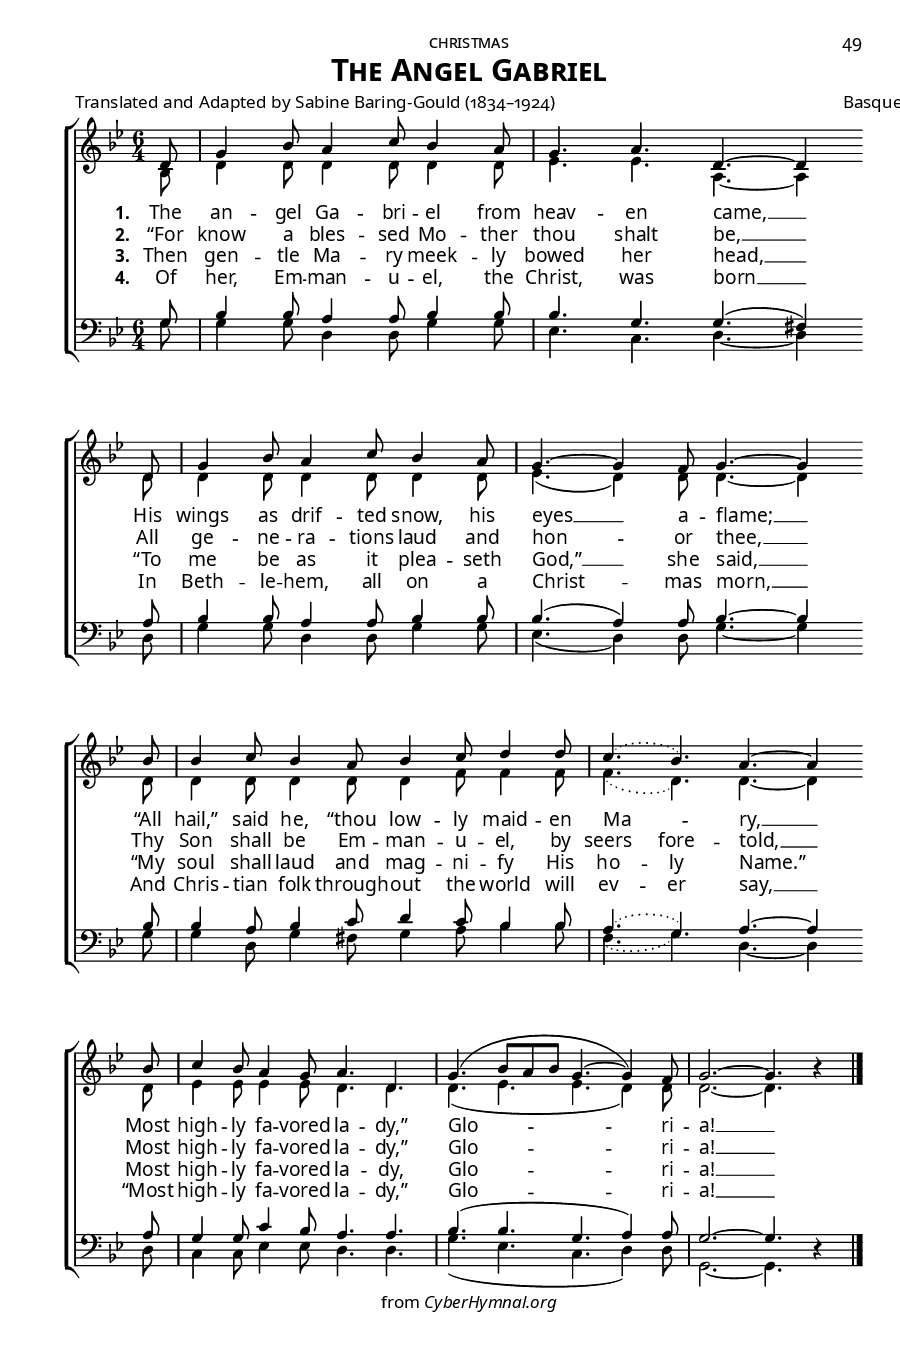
\version "2.14.2"
\include "util.ly"
\header {
  title = \markup{\override #'(font-name . "Garamond Premier Pro Semibold"){ \abs-fontsize #15 \smallCapsOldStyle"The Angel Gabriel"}}
  poet = \markup\oldStyleNum"Translated and Adapted by Sabine Baring-Gould (1834–1924)"
  composer = \markup\oldStyleNum"Basque Carol"
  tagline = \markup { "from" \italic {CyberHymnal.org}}
}
\paper {
  %print-all-headers = ##f
  paper-height = 9\in
  paper-width = 6\in
  indent = 0\in
  %system-system-spacing = #'((basic-distance . 10) (padding . 0))
  %system-system-spacing =
  %  #'((basic-distance . 0)
  %     (minimum-distance . 0)
  %     (padding . -0.35)
  %     (stretchability . 100))
  ragged-last-bottom = ##f
  ragged-bottom = ##f
  two-sided = ##t
  inner-margin = 0.5\in
  outer-margin = 0.25\in
  top-margin = 0.25\in
  bottom-margin = 0.25\in
  first-page-number = #049
  print-first-page-number = ##t
  headerLine = \markup{\override #'(font-name . "Garamond Premier Pro") \smallCapsOldStyle"christmas"}
  oddHeaderMarkup = \markup\fill-line{
     \override #'(font-name . "Garamond Premier Pro")\abs-fontsize #8.5
     \combine 
        \fill-line{"" \on-the-fly #print-page-number-check-first
        \oldStylePageNum""
        }
        \fill-line{\headerLine}
  }
  evenHeaderMarkup = \markup {
     \override #'(font-name . "Garamond Premier Pro")\abs-fontsize #8.5
     \combine
        \on-the-fly #print-page-number-check-first
        \oldStylePageNum""
        \fill-line{\headerLine}
  }
}
#(set-global-staff-size 15) \paper{ #(define fonts (make-pango-font-tree "GoudyOlSt BT" "Garamond Premier Pro" "Garamond Premier Pro" (/ 15 20))) }
global = {
  \key bes \major
  \time 6/4
}

sopMusic = \relative c' {
  \partial 8 d8 |
  \partial 8*9 g4 bes8 a4 c8 bes4 a8 |
  g4. a d,~ d4 \bar""\break d8 |
  
  \partial 8*9 g4 bes8 a4 c8 bes4 a8 |
  g4.~ g4 f8 g4.~ g4 \bar""\break bes8 |
  
  bes4 c8 bes4 a8 bes4 c8 d4 d8 |
  \slurDotted c4.( bes) \slurSolid a4.~ a4 \bar""\break bes8 |
  
  c4 bes8 a4 g8 a4. d, |
  g4.( bes8[ a bes] g4.~ g4) f8 |
  \partial 8*11 g2.~ g4. bes4\rest \bar "|."
}
sopWords = \lyricmode {
  
}

altoMusic = \relative c' {
  bes8 |
  d4 d8 d4 d8 d4 d8 |
  ees4. ees a,~ a4 d8 |
  
  d4 d8 d4 d8 d4 d8 |
  ees4.( d4) d8 d4.~ d4 d8 |
  
  d4 d8 d4 d8 d4 f8 f4 f8 |
  \slurDotted f4.( d) \slurSolid d4.~ d4 d8 |
  
  ees4 ees8 ees4 ees8 d4. d4. |
  d4.( ees ees d4) d8 |
  d2.~ d4. s4 \bar "|."
}
altoWords = \lyricmode {
  \dropLyricsV
  \set stanza = #"1. "
  The an -- gel Ga -- bri -- el from heav -- en came, __
  His wings as drif -- ted snow, his eyes __ a -- flame; __
  “All hail,” said he, “thou low -- ly maid -- en Ma -- ry, __
  Most high -- ly fa -- vored la -- dy,” Glo -- ri -- a! __
}
altoWordsII = \lyricmode {
  \dropLyricsV
  \set stanza = #"2. "
  “For know a bles -- sed Mo -- ther thou shalt be, __
  All ge -- ne -- ra -- tions laud and hon -- or thee, __
  Thy Son shall be Em -- man -- u -- el, by
  \set ignoreMelismata = ##t
  seers fore -- 
  \unset ignoreMelismata
  told, __
  Most high -- ly fa -- vored la -- dy,”
  Glo -- ri -- a! __
}
altoWordsIII = \lyricmode {
  \dropLyricsV
  \set stanza = #"3. "
  Then gen -- tle Ma -- ry meek -- ly bowed her head, __
  “To me be as it plea -- seth God,” __ she said, __
  “My soul shall laud and mag -- ni -- fy His
  \set ignoreMelismata = ##t
  ho -- ly
  \unset ignoreMelismata
  Name.”
%8.5x11 __
  Most high -- ly fa -- vored la -- dy,
  Glo -- ri -- a! __
}
altoWordsIV = \lyricmode {
  \dropLyricsV
  \set stanza = #"4. "
  Of her, Em -- man -- u -- el, the Christ, was born __
  In Beth -- le -- hem, all on a Christ -- mas morn, __
  And Chris -- tian folk through -- out the world will
  \set ignoreMelismata = ##t
  ev -- er
  \unset ignoreMelismata
  say, __
  “Most high -- ly fa -- vored la -- dy,”
  Glo -- ri -- a! __
}

tenorMusic = \relative c' {
  g8 |
  bes4 bes8 a4 a8 bes4 bes8 |
  bes4. g g( fis4) a8 |
  
  bes4 bes8 a4 a8 bes4 bes8 |
  bes4.( a4) a8 bes4.~ bes4 bes8 |
  
  bes4 a8 bes4 c8 d4 c8 bes4 bes8 |
  \slurDotted a4.( g) \slurSolid a~ a4 a8 |
  
  g4 g8 c4 bes8 a4. a |
  bes4.( bes g a4) a8 |
  g2.~ g4. d4\rest \bar "|."
}
tenorWords = \lyricmode {

}

bassMusic = \relative c' {
  g8 |
  g4 g8 d4 d8 g4 g8 |
  ees4. c d~ d4 d8 |
  
  g4 g8 d4 d8 g4 g8 |
  ees4.( d4) d8 g4.~ g4 g8 |
  
  g4 d8 g4 fis8 g4 a8 bes4 bes8 |
  \slurDotted f4.( g) \slurSolid d4.~ d4 d8 |
  
  c4 c8 ees4 ees8 d4. d |
  g( ees c d4) d8 |
  g,2.~ g4. s4 \bar "|."
}
bassWords = \lyricmode {

}

\score {
  <<
   \new ChoirStaff <<
    \new Staff = women <<
      \new Voice = "sopranos" { \voiceOne << \global \sopMusic >> }
      \new Voice = "altos" { \voiceTwo << \global \altoMusic >> }
    >>
    \new Lyrics \with { alignAboveContext = #"women" \override VerticalAxisGroup #'nonstaff-relatedstaff-spacing = #'((basic-distance . 1))} \lyricsto "sopranos" \sopWords
    \new Lyrics = "altosIV"  \with { alignBelowContext = #"women" } \lyricsto "sopranos" \altoWordsIV
    \new Lyrics = "altosIII"  \with { alignBelowContext = #"women" } \lyricsto "sopranos" \altoWordsIII
    \new Lyrics = "altosII"  \with { alignBelowContext = #"women" } \lyricsto "sopranos" \altoWordsII
    \new Lyrics = "altos"  \with { alignBelowContext = #"women" } \lyricsto "sopranos" \altoWords
   \new Staff = men <<
      \clef bass
      \new Voice = "tenors" { \voiceOne << \global \tenorMusic >> }
      \new Voice = "basses" { \voiceTwo << \global \bassMusic >> }
    >>
    \new Lyrics \with { alignAboveContext = #"men" \override VerticalAxisGroup #'nonstaff-relatedstaff-spacing = #'((basic-distance . 1)) } \lyricsto "tenors" \tenorWords
    \new Lyrics \with { alignBelowContext = #"men" \override VerticalAxisGroup #'nonstaff-relatedstaff-spacing = #'((basic-distance . 1)) } \lyricsto "basses" \bassWords
  >>
%    \new PianoStaff << \new Staff { \new Voice { \pianoRH } } \new Staff { \clef "bass" \pianoLH } >>
  >>
  \layout {
    \context {
      \Score
      %\override SpacingSpanner #'base-shortest-duration = #(ly:make-moment 1 8)
      %\override SpacingSpanner #'common-shortest-duration = #(ly:make-moment 1 4)
    }
    \context {
      % Remove all empty staves
      % \Staff \RemoveEmptyStaves \override VerticalAxisGroup #'remove-first = ##t
    }
  }
  \midi {
    \tempo 4 = 90
    \set Staff.midiInstrument = "flute"
  
    \context {
      \Voice
      \remove "Dynamic_performer"
    }
  }
}
